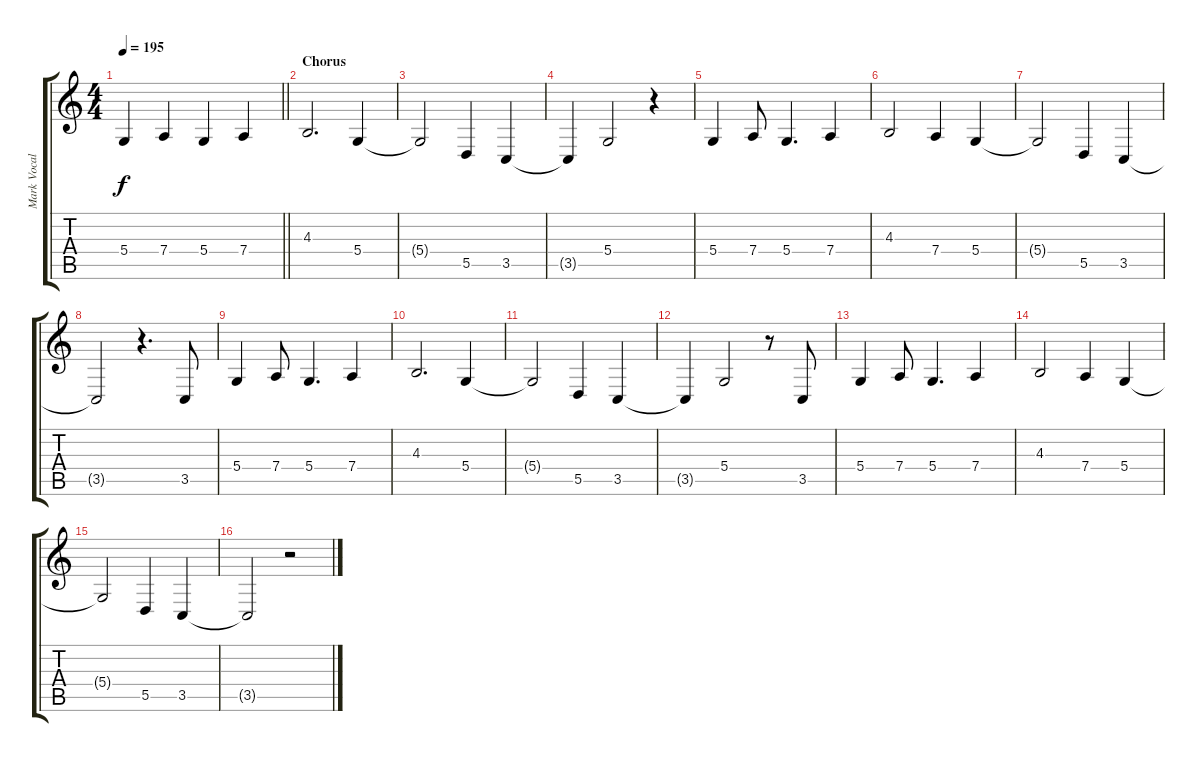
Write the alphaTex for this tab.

\track ("Mark Vocals" "Mark Vocal") {instrument clarinet}
\staff {score tabs}
\tuning (E4 B3 G3 D3 A2 E2) {hide}
\ts (4 4)
\tempo 195
\clef g2
\barLineRight lightlight
\ks c
5.4.4{dy f} 7.4.4 5.4.4 7.4.4 |
\section ("" "Chorus")
4.3.2{d} 5.4.4 |
5.4{t}.2 5.5.4 3.5.4 |
3.5{t}.4 5.4.2 r.4 |
5.4.4 7.4.8 5.4.4{d} 7.4.4 |
4.3.2 7.4.4 5.4.4 |
5.4{t}.2 5.5.4 3.5.4 |
3.5{t}.2 r.4{d} 3.5.8 |
5.4.4 7.4.8 5.4.4{d} 7.4.4 |
4.3.2{d} 5.4.4 |
5.4{t}.2 5.5.4 3.5.4 |
3.5{t}.4 5.4.2 r.8 3.5.8 |
5.4.4 7.4.8 5.4.4{d} 7.4.4 |
4.3.2 7.4.4 5.4.4 |
5.4{t}.2 5.5.4 3.5.4 |
3.5{t}.2 r.2
